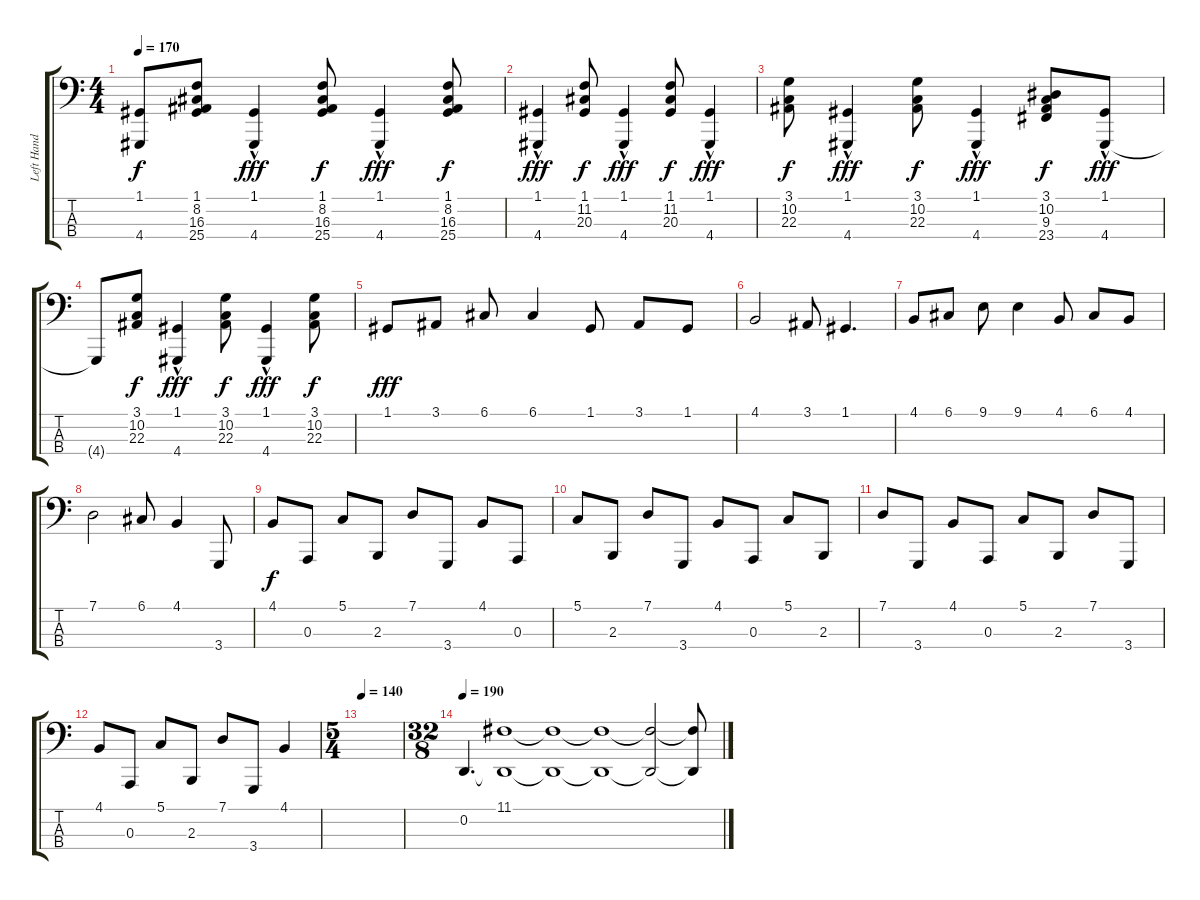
\track ("Left Hand" "Left Hand") {instrument acousticgrandpiano}
\staff {score tabs}
\tuning (G2 D2 A1 E1) {hide}
\ts (4 4)
\tempo 170
\clef f4
\ks c
(1.1{t} 4.4{t}).8{dy f} (1.1 8.2 16.3 25.4).8 (1.1{hac} 4.4{hac}).4{dy fff} (1.1 8.2 16.3 25.4).8{dy f} (1.1{hac} 4.4{hac}).4{dy fff} (1.1 8.2 16.3 25.4).8{dy f} |
(1.1{hac} 4.4{hac}).4{dy fff} (1.1 11.2 20.3).8{dy f} (1.1{hac} 4.4{hac}).4{dy fff} (1.1 11.2 20.3).8{dy f} (1.1{hac} 4.4{hac}).4{dy fff} |
(3.1 10.2 22.3).8{dy f} (1.1{hac} 4.4{hac}).4{dy fff} (3.1 10.2 22.3).8{dy f} (1.1{hac} 4.4{hac}).4{dy fff} (3.1 10.2 9.3 23.4).8{dy f} (1.1{hac} 4.4{hac}).8{dy fff} |
4.4{t}.8 (3.1 10.2 22.3).8{dy f} (1.1{hac} 4.4{hac}).4{dy fff} (3.1 10.2 22.3).8{dy f} (1.1{hac} 4.4{hac}).4{dy fff} (3.1 10.2 22.3).8{dy f} |
1.1.8{dy fff} 3.1.8 6.1.8 6.1.4 1.1.8 3.1.8 1.1.8 |
4.1.2 3.1.8 1.1.4{d} |
4.1.8 6.1.8 9.1.8 9.1.4 4.1.8 6.1.8 4.1.8 |
7.1.2 6.1.8 4.1.4 3.4.8 |
4.1.8{dy f} 0.3.8 5.1.8 2.3.8 7.1.8 3.4.8 4.1.8 0.3.8 |
5.1.8 2.3.8 7.1.8 3.4.8 4.1.8 0.3.8 5.1.8 2.3.8 |
7.1.8 3.4.8 4.1.8 0.3.8 5.1.8 2.3.8 7.1.8 3.4.8 |
4.1.8 0.3.8 5.1.8 2.3.8 7.1.8 3.4.8 4.1.4 |
\ts (5 4)
\tempo 140
|
\ts (32 8)
\tempo 190
0.2.4{d} (11.1 0.2{t}).1 (11.1{t} 0.2{t}).1 (11.1{t} 0.2{t}).1 (11.1{t} 0.2{t}).2 (11.1{t} 0.2{t}).8
